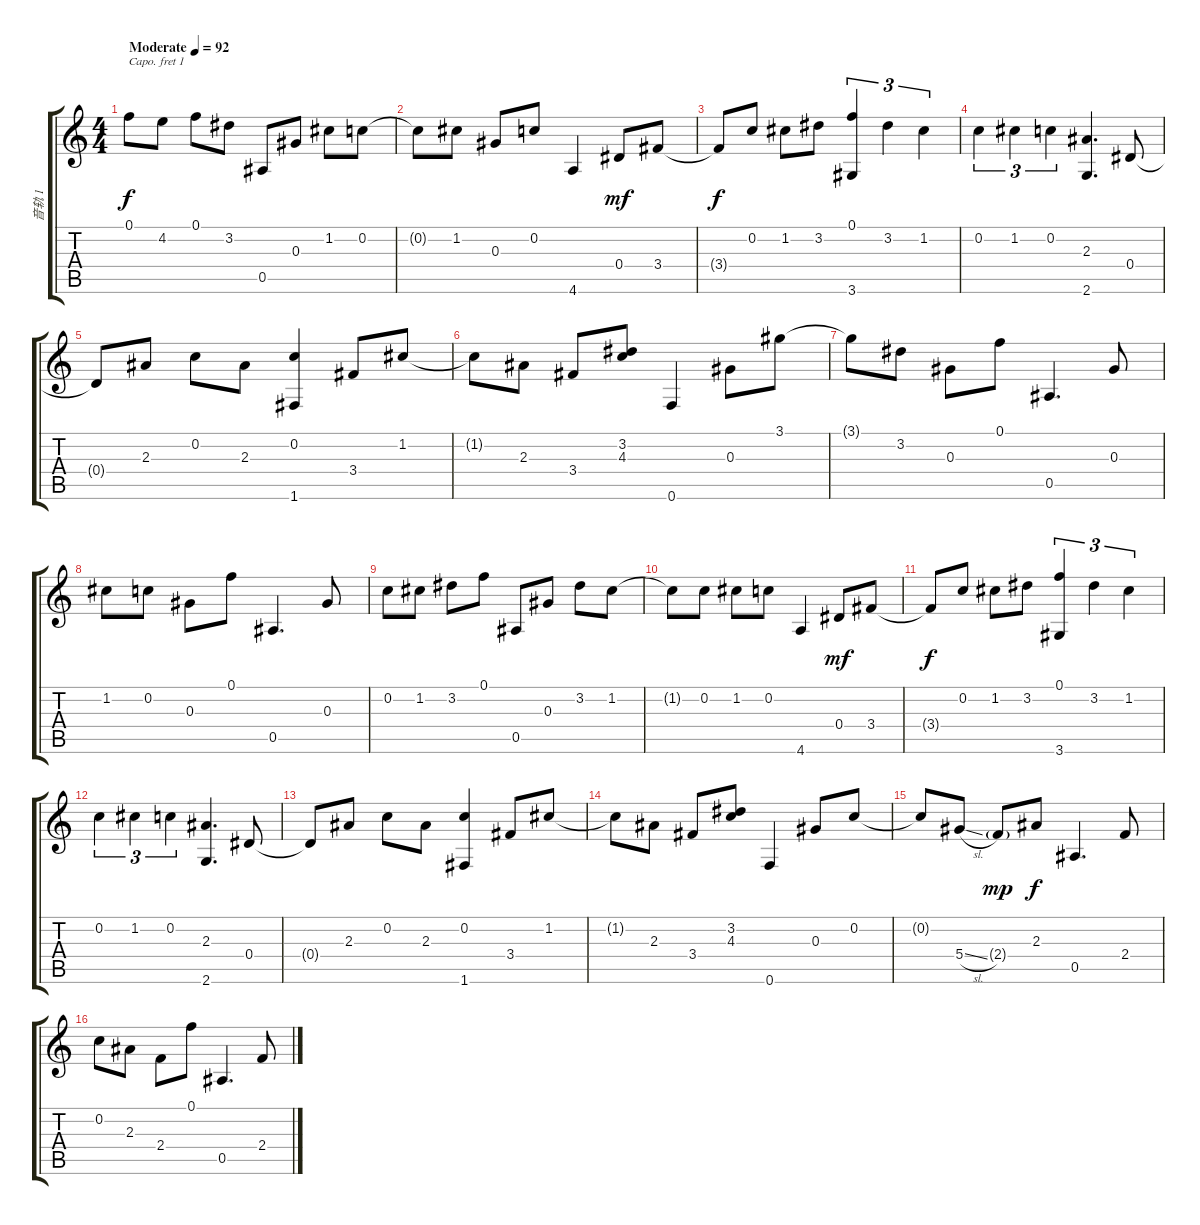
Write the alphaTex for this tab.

\track ("音轨 1" "音轨 1") {instrument acousticguitarsteel}
\staff {score tabs}
\capo 1
\tuning (E4 B3 G3 D3 A2 E2) {hide}
\ts (4 4)
\tempo (92 "Moderate")
\clef g2
\ks c
0.1.8{dy f instrument acousticguitarsteel} 4.2.8 0.1.8 3.2.8 0.5.8 0.3.8 1.2.8 0.2.8 |
0.2{t}.8 1.2.8 0.3.8 0.2.8 4.6.4 0.4.8{dy mf} 3.4.8 |
3.4{t}.8{dy f} 0.2.8 1.2.8 3.2.8 (0.1 3.6).4{tu (3 2)} 3.2.4{tu (3 2)} 1.2.4{tu (3 2)} |
0.2.4{tu (3 2)} 1.2.4{tu (3 2)} 0.2.4{tu (3 2)} (2.3 2.6).4{d} 0.4.8 |
0.4{t}.8 2.3.8 0.2.8 2.3.8 (0.2 1.6).4 3.4.8 1.2.8 |
1.2{t}.8 2.3.8 3.4.8 (3.2 4.3).8 0.6.4 0.3.8 3.1.8 |
3.1{t}.8 3.2.8 0.3.8 0.1.8 0.5.4{d} 0.3.8 |
1.2.8 0.2.8 0.3.8 0.1.8 0.5.4{d} 0.3.8 |
0.2.8 1.2.8 3.2.8 0.1.8 0.5.8 0.3.8 3.2.8 1.2.8 |
1.2{t}.8 0.2.8 1.2.8 0.2.8 4.6.4 0.4.8{dy mf} 3.4.8 |
3.4{t}.8{dy f} 0.2.8 1.2.8 3.2.8 (0.1 3.6).4{tu (3 2)} 3.2.4{tu (3 2)} 1.2.4{tu (3 2)} |
0.2.4{tu (3 2)} 1.2.4{tu (3 2)} 0.2.4{tu (3 2)} (2.3 2.6).4{d} 0.4.8 |
0.4{t}.8 2.3.8 0.2.8 2.3.8 (0.2 1.6).4 3.4.8 1.2.8 |
1.2{t}.8 2.3.8 3.4.8 (3.2 4.3).8 0.6.4 0.3.8 0.2.8 |
0.2{t}.8 5.4{sl}.8 2.4{g}.8{dy mp} 2.3.8{dy f} 0.5.4{d} 2.4.8 |
0.2.8 2.3.8 2.4.8 0.1.8 0.5.4{d} 2.4.8
